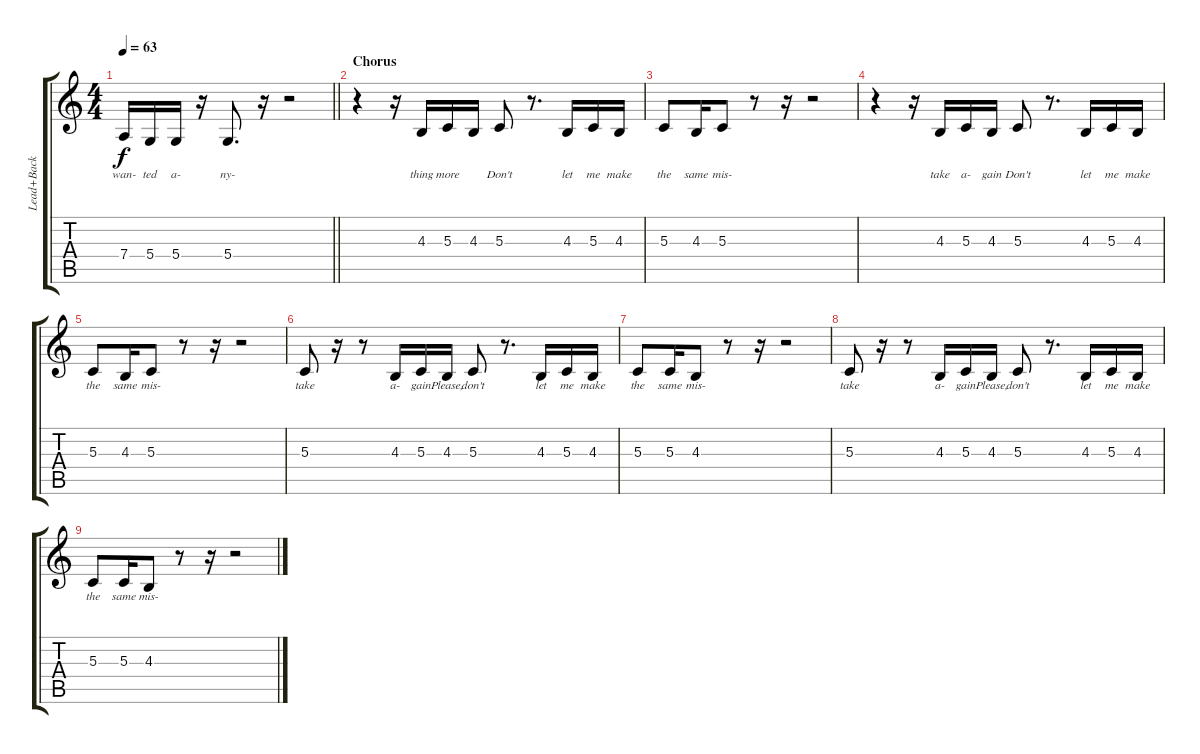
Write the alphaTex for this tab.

\track ("Lead+Back Vocals" "Lead+Back ") {instrument violin}
\staff {score tabs}
\tuning (E4 B3 G3 D3 A2 E2) {hide}
\ts (4 4)
\tempo 63
\clef g2
\barLineRight lightlight
\ks c
7.4.16{lyrics (0 "wan-") lyrics (1 "") lyrics (2 "") lyrics (3 "") lyrics (4 "") dy f} 5.4.16{lyrics (0 "ted") lyrics (1 "") lyrics (2 "") lyrics (3 "") lyrics (4 "")} 5.4.16{lyrics (0 "a-") lyrics (1 "") lyrics (2 "") lyrics (3 "") lyrics (4 "")} r.16 5.4.8{d lyrics (0 "ny-") lyrics (1 "") lyrics (2 "") lyrics (3 "") lyrics (4 "")} r.16 r.2 |
\section ("" "Chorus")
r.4 r.16 4.3.16{lyrics (0 "thing") lyrics (1 "") lyrics (2 "") lyrics (3 "") lyrics (4 "")} 5.3.16{lyrics (0 "more") lyrics (1 "") lyrics (2 "") lyrics (3 "") lyrics (4 "")} 4.3.16{lyrics (0 "") lyrics (1 "") lyrics (2 "") lyrics (3 "") lyrics (4 "")} 5.3.8{lyrics (0 "Don't") lyrics (1 "") lyrics (2 "") lyrics (3 "") lyrics (4 "")} r.8{d} 4.3.16{lyrics (0 "let") lyrics (1 "") lyrics (2 "") lyrics (3 "") lyrics (4 "")} 5.3.16{lyrics (0 "me") lyrics (1 "") lyrics (2 "") lyrics (3 "") lyrics (4 "")} 4.3.16{lyrics (0 "make") lyrics (1 "") lyrics (2 "") lyrics (3 "") lyrics (4 "")} |
5.3.8{lyrics (0 "the") lyrics (1 "") lyrics (2 "") lyrics (3 "") lyrics (4 "")} 4.3.16{lyrics (0 "same") lyrics (1 "") lyrics (2 "") lyrics (3 "") lyrics (4 "")} 5.3.8{lyrics (0 "mis-") lyrics (1 "") lyrics (2 "") lyrics (3 "") lyrics (4 "")} r.8 r.16 r.2 |
r.4 r.16 4.3.16{lyrics (0 "take") lyrics (1 "") lyrics (2 "") lyrics (3 "") lyrics (4 "")} 5.3.16{lyrics (0 "a-") lyrics (1 "") lyrics (2 "") lyrics (3 "") lyrics (4 "")} 4.3.16{lyrics (0 "gain") lyrics (1 "") lyrics (2 "") lyrics (3 "") lyrics (4 "")} 5.3.8{lyrics (0 "Don't") lyrics (1 "") lyrics (2 "") lyrics (3 "") lyrics (4 "")} r.8{d} 4.3.16{lyrics (0 "let") lyrics (1 "") lyrics (2 "") lyrics (3 "") lyrics (4 "")} 5.3.16{lyrics (0 "me") lyrics (1 "") lyrics (2 "") lyrics (3 "") lyrics (4 "")} 4.3.16{lyrics (0 "make") lyrics (1 "") lyrics (2 "") lyrics (3 "") lyrics (4 "")} |
5.3.8{lyrics (0 "the") lyrics (1 "") lyrics (2 "") lyrics (3 "") lyrics (4 "")} 4.3.16{lyrics (0 "same") lyrics (1 "") lyrics (2 "") lyrics (3 "") lyrics (4 "")} 5.3.8{lyrics (0 "mis-") lyrics (1 "") lyrics (2 "") lyrics (3 "") lyrics (4 "")} r.8 r.16 r.2 |
5.3.8{lyrics (0 "take") lyrics (1 "") lyrics (2 "") lyrics (3 "") lyrics (4 "")} r.16 r.8 4.3.16{lyrics (0 "a-") lyrics (1 "") lyrics (2 "") lyrics (3 "") lyrics (4 "")} 5.3.16{lyrics (0 "gain") lyrics (1 "") lyrics (2 "") lyrics (3 "") lyrics (4 "")} 4.3.16{lyrics (0 "Please,") lyrics (1 "") lyrics (2 "") lyrics (3 "") lyrics (4 "")} 5.3.8{lyrics (0 "don't") lyrics (1 "") lyrics (2 "") lyrics (3 "") lyrics (4 "")} r.8{d} 4.3.16{lyrics (0 "let") lyrics (1 "") lyrics (2 "") lyrics (3 "") lyrics (4 "")} 5.3.16{lyrics (0 "me") lyrics (1 "") lyrics (2 "") lyrics (3 "") lyrics (4 "")} 4.3.16{lyrics (0 "make") lyrics (1 "") lyrics (2 "") lyrics (3 "") lyrics (4 "")} |
5.3.8{lyrics (0 "the") lyrics (1 "") lyrics (2 "") lyrics (3 "") lyrics (4 "")} 5.3.16{lyrics (0 "same") lyrics (1 "") lyrics (2 "") lyrics (3 "") lyrics (4 "")} 4.3.8{lyrics (0 "mis-") lyrics (1 "") lyrics (2 "") lyrics (3 "") lyrics (4 "")} r.8 r.16 r.2 |
5.3.8{lyrics (0 "take") lyrics (1 "") lyrics (2 "") lyrics (3 "") lyrics (4 "")} r.16 r.8 4.3.16{lyrics (0 "a-") lyrics (1 "") lyrics (2 "") lyrics (3 "") lyrics (4 "")} 5.3.16{lyrics (0 "gain") lyrics (1 "") lyrics (2 "") lyrics (3 "") lyrics (4 "")} 4.3.16{lyrics (0 "Please,") lyrics (1 "") lyrics (2 "") lyrics (3 "") lyrics (4 "")} 5.3.8{lyrics (0 "don't") lyrics (1 "") lyrics (2 "") lyrics (3 "") lyrics (4 "")} r.8{d} 4.3.16{lyrics (0 "let") lyrics (1 "") lyrics (2 "") lyrics (3 "") lyrics (4 "")} 5.3.16{lyrics (0 "me") lyrics (1 "") lyrics (2 "") lyrics (3 "") lyrics (4 "")} 4.3.16{lyrics (0 "make") lyrics (1 "") lyrics (2 "") lyrics (3 "") lyrics (4 "")} |
5.3.8{lyrics (0 "the") lyrics (1 "") lyrics (2 "") lyrics (3 "") lyrics (4 "")} 5.3.16{lyrics (0 "same") lyrics (1 "") lyrics (2 "") lyrics (3 "") lyrics (4 "")} 4.3.8{lyrics (0 "mis-") lyrics (1 "") lyrics (2 "") lyrics (3 "") lyrics (4 "")} r.8 r.16 r.2
